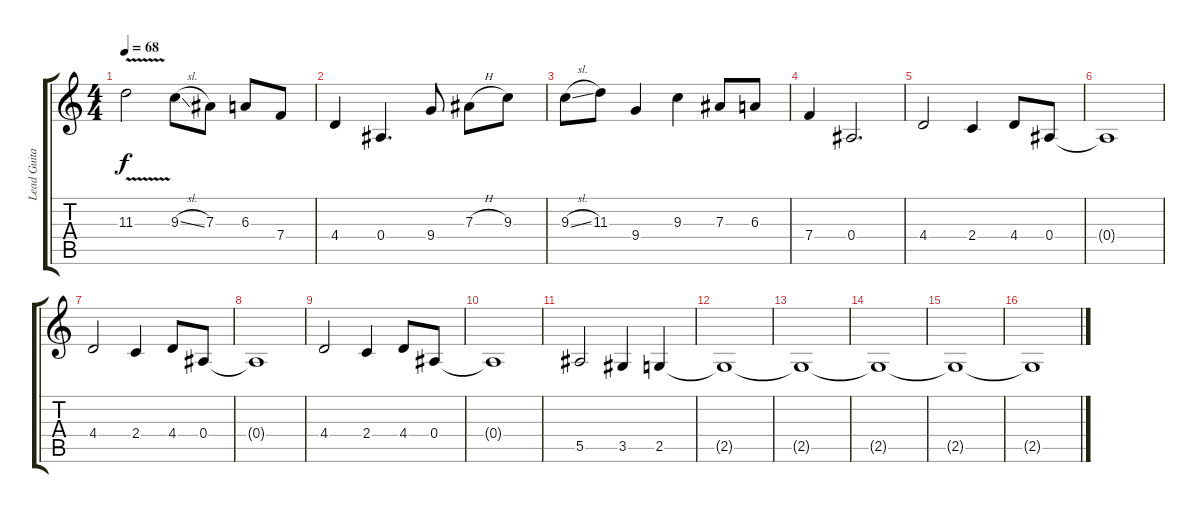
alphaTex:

\track ("Lead Guitar (Distortion)" "Lead Guita") {instrument distortionguitar}
\staff {score tabs}
\tuning (C4 G3 Eb3 Bb2 F2 C2) {hide}
\ts (4 4)
\tempo 68
\clef g2
\ks c
11.3{v}.2{dy f} 9.3{sl}.8 7.3.8 6.3.8 7.4.8 |
4.4.4 0.4.4{d} 9.4.8 7.3{h}.8 9.3.8 |
9.3{sl}.8 11.3.8 9.4.4 9.3.4 7.3.8 6.3.8 |
7.4.4 0.4.2{d} |
4.4.2 2.4.4 4.4.8 0.4.8 |
0.4{t}.1 |
4.4.2 2.4.4 4.4.8 0.4.8 |
0.4{t}.1 |
4.4.2 2.4.4 4.4.8 0.4.8 |
0.4{t}.1 |
5.5.2 3.5.4 2.5.4 |
2.5{t}.1{volume 12} |
2.5{t}.1 |
2.5{t}.1 |
2.5{t}.1 |
2.5{t}.1{volume 8}
